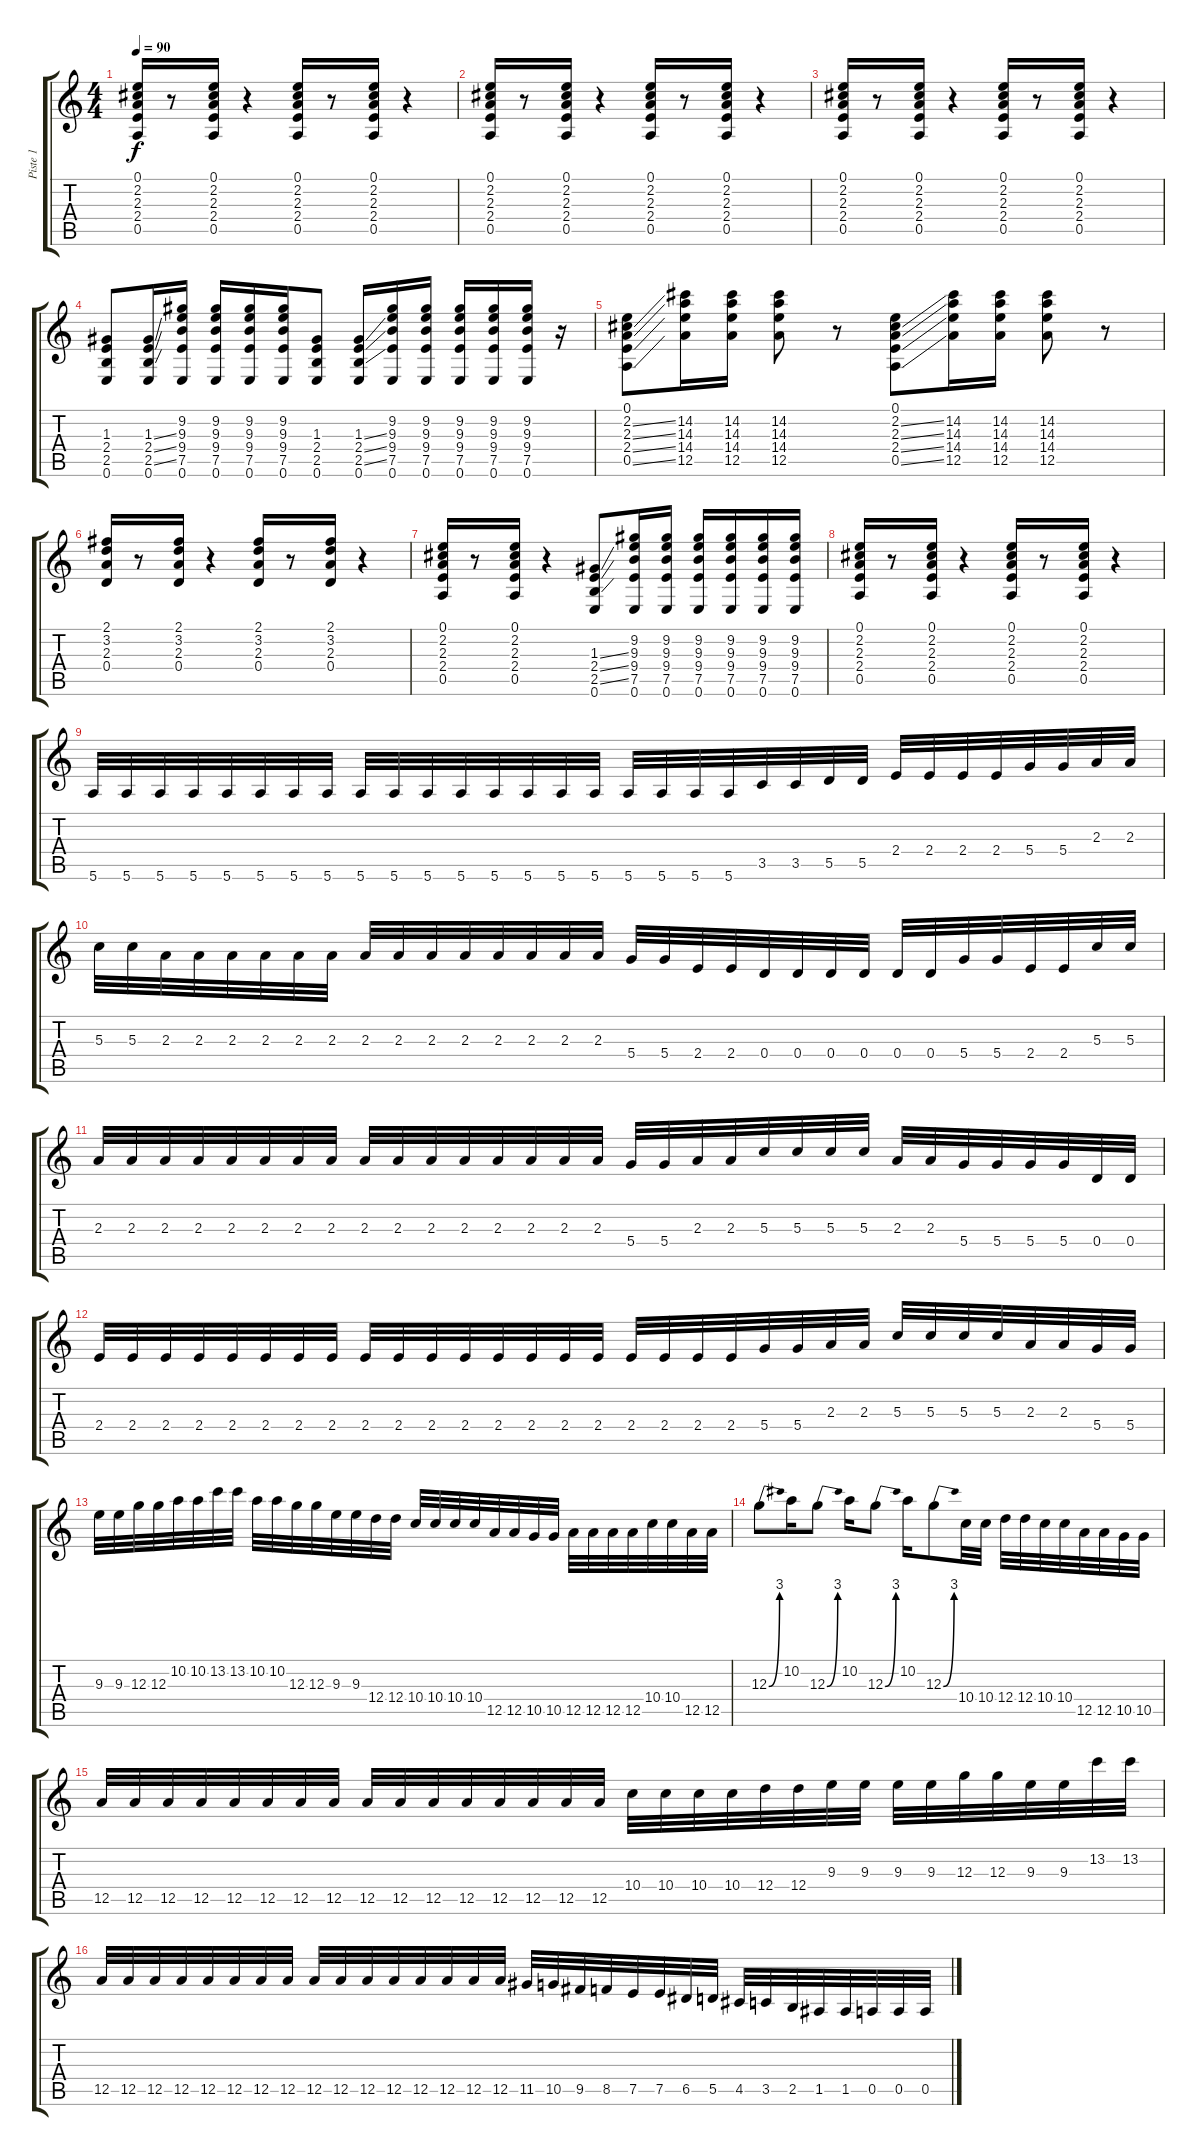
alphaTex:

\track ("Piste 1" "Piste 1") {instrument electricguitarclean}
\staff {score tabs}
\tuning (E4 B3 G3 D3 A2 E2) {hide}
\ts (4 4)
\tempo 90
\clef g2
\ks c
(0.1 2.2 2.3 2.4 0.5).16{dy f} r.8 (0.1 2.2 2.3 2.4 0.5).16 r.4 (0.1 2.2 2.3 2.4 0.5).16 r.8 (0.1 2.2 2.3 2.4 0.5).16 r.4 |
(0.1 2.2 2.3 2.4 0.5).16 r.8 (0.1 2.2 2.3 2.4 0.5).16 r.4 (0.1 2.2 2.3 2.4 0.5).16 r.8 (0.1 2.2 2.3 2.4 0.5).16 r.4 |
(0.1 2.2 2.3 2.4 0.5).16 r.8 (0.1 2.2 2.3 2.4 0.5).16 r.4 (0.1 2.2 2.3 2.4 0.5).16 r.8 (0.1 2.2 2.3 2.4 0.5).16 r.4 |
(1.3 2.4 2.5 0.6).8 (1.3{ss} 2.4{ss} 2.5{ss} 0.6).16 (9.2 9.3 9.4 7.5 0.6).16 (9.2 9.3 9.4 7.5 0.6).16 (9.2 9.3 9.4 7.5 0.6).16 (9.2 9.3 9.4 7.5 0.6).16 (1.3 2.4 2.5 0.6).8 (1.3{ss} 2.4{ss} 2.5{ss} 0.6).16 (9.2 9.3 9.4 7.5 0.6).16 (9.2 9.3 9.4 7.5 0.6).16 (9.2 9.3 9.4 7.5 0.6).16 (9.2 9.3 9.4 7.5 0.6).16 (9.2 9.3 9.4 7.5 0.6).16 r.16 |
(0.1 2.2{ss} 2.3{ss} 2.4{ss} 0.5{ss}).8 (14.2 14.3 14.4 12.5).16 (14.2 14.3 14.4 12.5).16 (14.2 14.3 14.4 12.5).8 r.8 (0.1 2.2{ss} 2.3{ss} 2.4{ss} 0.5{ss}).8 (14.2 14.3 14.4 12.5).16 (14.2 14.3 14.4 12.5).16 (14.2 14.3 14.4 12.5).8 r.8 |
(2.1 3.2 2.3 0.4).16 r.8 (2.1 3.2 2.3 0.4).16 r.4 (2.1 3.2 2.3 0.4).16 r.8 (2.1 3.2 2.3 0.4).16 r.4 |
(0.1 2.2 2.3 2.4 0.5).16 r.8 (0.1 2.2 2.3 2.4 0.5).16 r.4 (1.3{ss} 2.4{ss} 2.5{ss} 0.6).8 (9.2 9.3 9.4 7.5 0.6).16 (9.2 9.3 9.4 7.5 0.6).16 (9.2 9.3 9.4 7.5 0.6).16 (9.2 9.3 9.4 7.5 0.6).16 (9.2 9.3 9.4 7.5 0.6).16 (9.2 9.3 9.4 7.5 0.6).16 |
(0.1 2.2 2.3 2.4 0.5).16 r.8 (0.1 2.2 2.3 2.4 0.5).16 r.4 (0.1 2.2 2.3 2.4 0.5).16 r.8 (0.1 2.2 2.3 2.4 0.5).16 r.4 |
5.6.32 5.6.32 5.6.32 5.6.32 5.6.32 5.6.32 5.6.32 5.6.32 5.6.32 5.6.32 5.6.32 5.6.32 5.6.32 5.6.32 5.6.32 5.6.32 5.6.32 5.6.32 5.6.32 5.6.32 3.5.32 3.5.32 5.5.32 5.5.32 2.4.32 2.4.32 2.4.32 2.4.32 5.4.32 5.4.32 2.3.32 2.3.32 |
5.3.32 5.3.32 2.3.32 2.3.32 2.3.32 2.3.32 2.3.32 2.3.32 2.3.32 2.3.32 2.3.32 2.3.32 2.3.32 2.3.32 2.3.32 2.3.32 5.4.32 5.4.32 2.4.32 2.4.32 0.4.32 0.4.32 0.4.32 0.4.32 0.4.32 0.4.32 5.4.32 5.4.32 2.4.32 2.4.32 5.3.32 5.3.32 |
2.3.32 2.3.32 2.3.32 2.3.32 2.3.32 2.3.32 2.3.32 2.3.32 2.3.32 2.3.32 2.3.32 2.3.32 2.3.32 2.3.32 2.3.32 2.3.32 5.4.32 5.4.32 2.3.32 2.3.32 5.3.32 5.3.32 5.3.32 5.3.32 2.3.32 2.3.32 5.4.32 5.4.32 5.4.32 5.4.32 0.4.32 0.4.32 |
2.4.32 2.4.32 2.4.32 2.4.32 2.4.32 2.4.32 2.4.32 2.4.32 2.4.32 2.4.32 2.4.32 2.4.32 2.4.32 2.4.32 2.4.32 2.4.32 2.4.32 2.4.32 2.4.32 2.4.32 5.4.32 5.4.32 2.3.32 2.3.32 5.3.32 5.3.32 5.3.32 5.3.32 2.3.32 2.3.32 5.4.32 5.4.32 |
9.3.32 9.3.32 12.3.32 12.3.32 10.2.32 10.2.32 13.2.32 13.2.32 10.2.32 10.2.32 12.3.32 12.3.32 9.3.32 9.3.32 12.4.32 12.4.32 10.4.32 10.4.32 10.4.32 10.4.32 12.5.32 12.5.32 10.5.32 10.5.32 12.5.32 12.5.32 12.5.32 12.5.32 10.4.32 10.4.32 12.5.32 12.5.32 |
12.3{be (bend 0 0 60 12)}.8 10.2.16 12.3{be (bend 0 0 60 12)}.8 10.2.16 12.3{be (bend 0 0 60 12)}.8 10.2.16 12.3{be (bend 0 0 60 12)}.8 10.4.32 10.4.32 12.4.32 12.4.32 10.4.32 10.4.32 12.5.32 12.5.32 10.5.32 10.5.32 |
12.5.32 12.5.32 12.5.32 12.5.32 12.5.32 12.5.32 12.5.32 12.5.32 12.5.32 12.5.32 12.5.32 12.5.32 12.5.32 12.5.32 12.5.32 12.5.32 10.4.32 10.4.32 10.4.32 10.4.32 12.4.32 12.4.32 9.3.32 9.3.32 9.3.32 9.3.32 12.3.32 12.3.32 9.3.32 9.3.32 13.2.32 13.2.32 |
12.5.32 12.5.32 12.5.32 12.5.32 12.5.32 12.5.32 12.5.32 12.5.32 12.5.32 12.5.32 12.5.32 12.5.32 12.5.32 12.5.32 12.5.32 12.5.32 11.5.32 10.5.32 9.5.32 8.5.32 7.5.32 7.5.32 6.5.32 5.5.32 4.5.32 3.5.32 2.5.32 1.5.32 1.5.32 0.5.32 0.5.32 0.5.32
